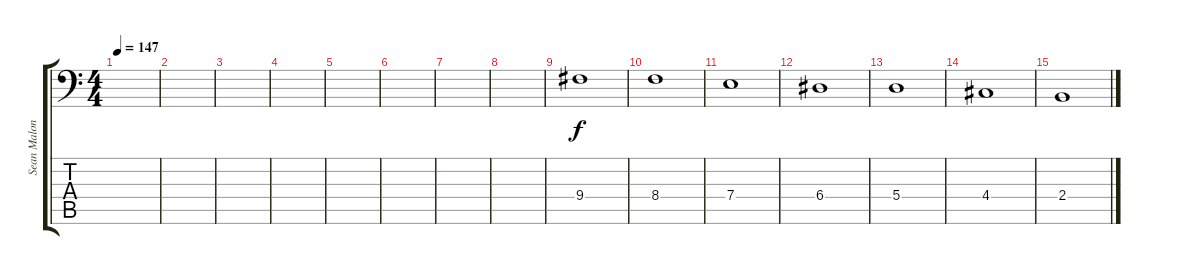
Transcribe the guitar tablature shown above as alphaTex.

\track ("Sean Malone" "Sean Malon") {instrument fretlessbass}
\staff {score tabs}
\tuning (C3 G2 D2 A1 E1 B0) {hide}
\ts (4 4)
\tempo 147
\clef f4
\ks c
|
|
|
|
|
|
|
|
9.4.1 |
8.4.1 |
7.4.1 |
6.4.1 |
5.4.1 |
4.4.1 |
2.4.1
